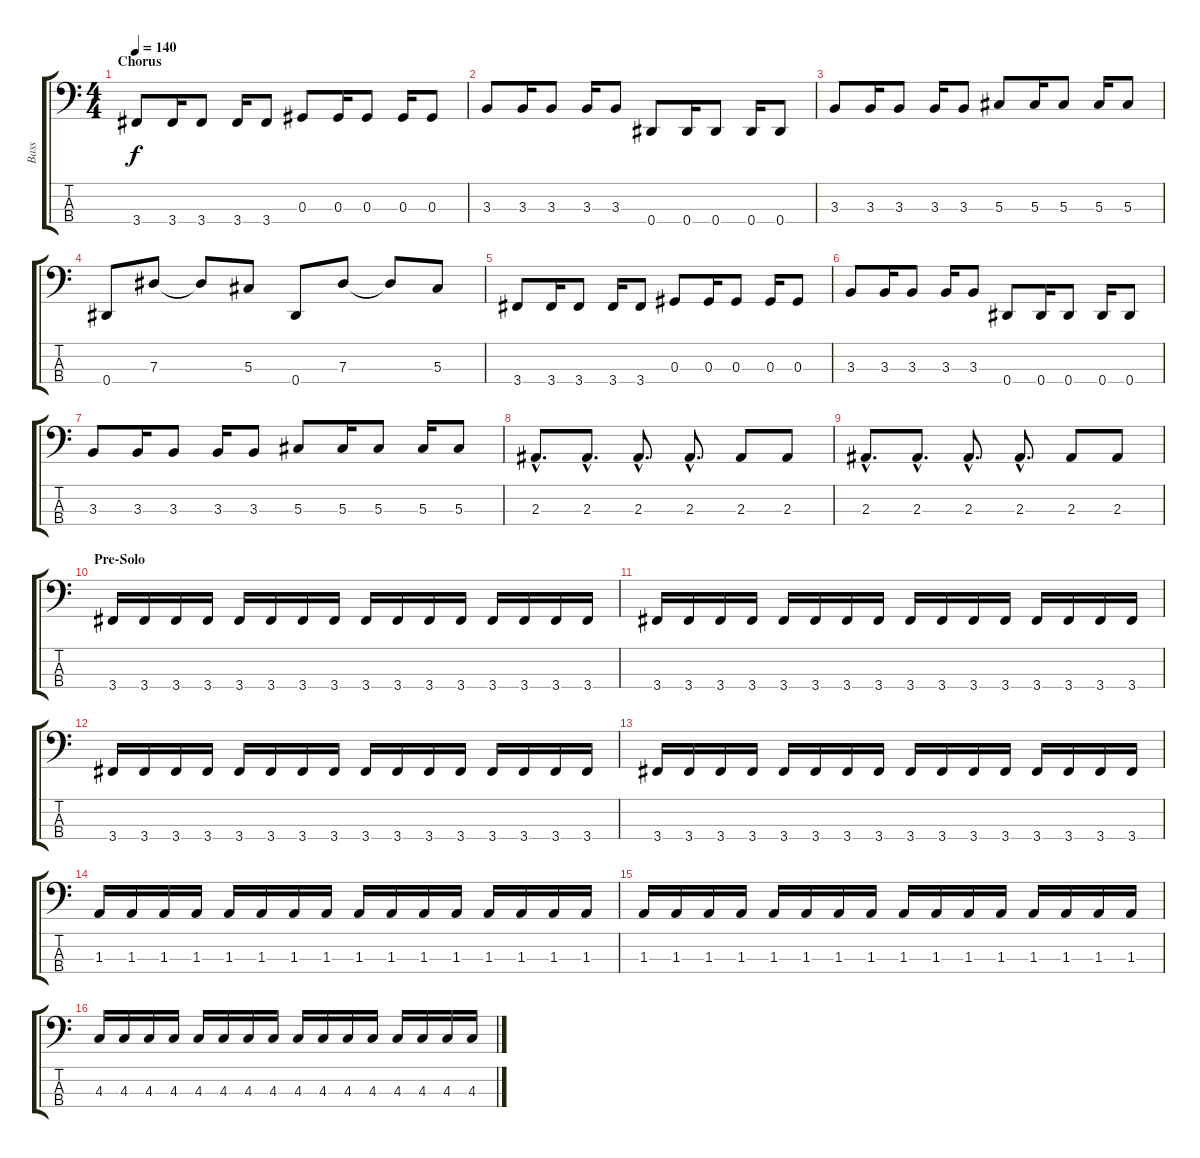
\track ("Bass" "Bass") {instrument electricbassfinger}
\staff {score tabs}
\tuning (Gb2 Db2 Ab1 Eb1) {hide}
\ts (4 4)
\section ("" "Chorus")
\tempo 140
\clef f4
\ks c
3.4.8{dy f} 3.4.16 3.4.8 3.4.16 3.4.8 0.3.8 0.3.16 0.3.8 0.3.16 0.3.8 |
3.3.8 3.3.16 3.3.8 3.3.16 3.3.8 0.4.8 0.4.16 0.4.8 0.4.16 0.4.8 |
3.3.8 3.3.16 3.3.8 3.3.16 3.3.8 5.3.8 5.3.16 5.3.8 5.3.16 5.3.8 |
0.4.8 7.3.8 7.3{t}.8 5.3.8 0.4.8 7.3.8 7.3{t}.8 5.3.8 |
3.4.8 3.4.16 3.4.8 3.4.16 3.4.8 0.3.8 0.3.16 0.3.8 0.3.16 0.3.8 |
3.3.8 3.3.16 3.3.8 3.3.16 3.3.8 0.4.8 0.4.16 0.4.8 0.4.16 0.4.8 |
3.3.8 3.3.16 3.3.8 3.3.16 3.3.8 5.3.8 5.3.16 5.3.8 5.3.16 5.3.8 |
2.3{hac}.8{d} 2.3{hac}.8{d} 2.3{hac}.8{d} 2.3{hac}.8{d} 2.3.8 2.3.8 |
2.3{hac}.8{d} 2.3{hac}.8{d} 2.3{hac}.8{d} 2.3{hac}.8{d} 2.3.8 2.3.8 |
\section ("" "Pre-Solo")
3.4.16 3.4.16 3.4.16 3.4.16 3.4.16 3.4.16 3.4.16 3.4.16 3.4.16 3.4.16 3.4.16 3.4.16 3.4.16 3.4.16 3.4.16 3.4.16 |
3.4.16 3.4.16 3.4.16 3.4.16 3.4.16 3.4.16 3.4.16 3.4.16 3.4.16 3.4.16 3.4.16 3.4.16 3.4.16 3.4.16 3.4.16 3.4.16 |
3.4.16 3.4.16 3.4.16 3.4.16 3.4.16 3.4.16 3.4.16 3.4.16 3.4.16 3.4.16 3.4.16 3.4.16 3.4.16 3.4.16 3.4.16 3.4.16 |
3.4.16 3.4.16 3.4.16 3.4.16 3.4.16 3.4.16 3.4.16 3.4.16 3.4.16 3.4.16 3.4.16 3.4.16 3.4.16 3.4.16 3.4.16 3.4.16 |
1.3.16 1.3.16 1.3.16 1.3.16 1.3.16 1.3.16 1.3.16 1.3.16 1.3.16 1.3.16 1.3.16 1.3.16 1.3.16 1.3.16 1.3.16 1.3.16 |
1.3.16 1.3.16 1.3.16 1.3.16 1.3.16 1.3.16 1.3.16 1.3.16 1.3.16 1.3.16 1.3.16 1.3.16 1.3.16 1.3.16 1.3.16 1.3.16 |
4.3.16 4.3.16 4.3.16 4.3.16 4.3.16 4.3.16 4.3.16 4.3.16 4.3.16 4.3.16 4.3.16 4.3.16 4.3.16 4.3.16 4.3.16 4.3.16
